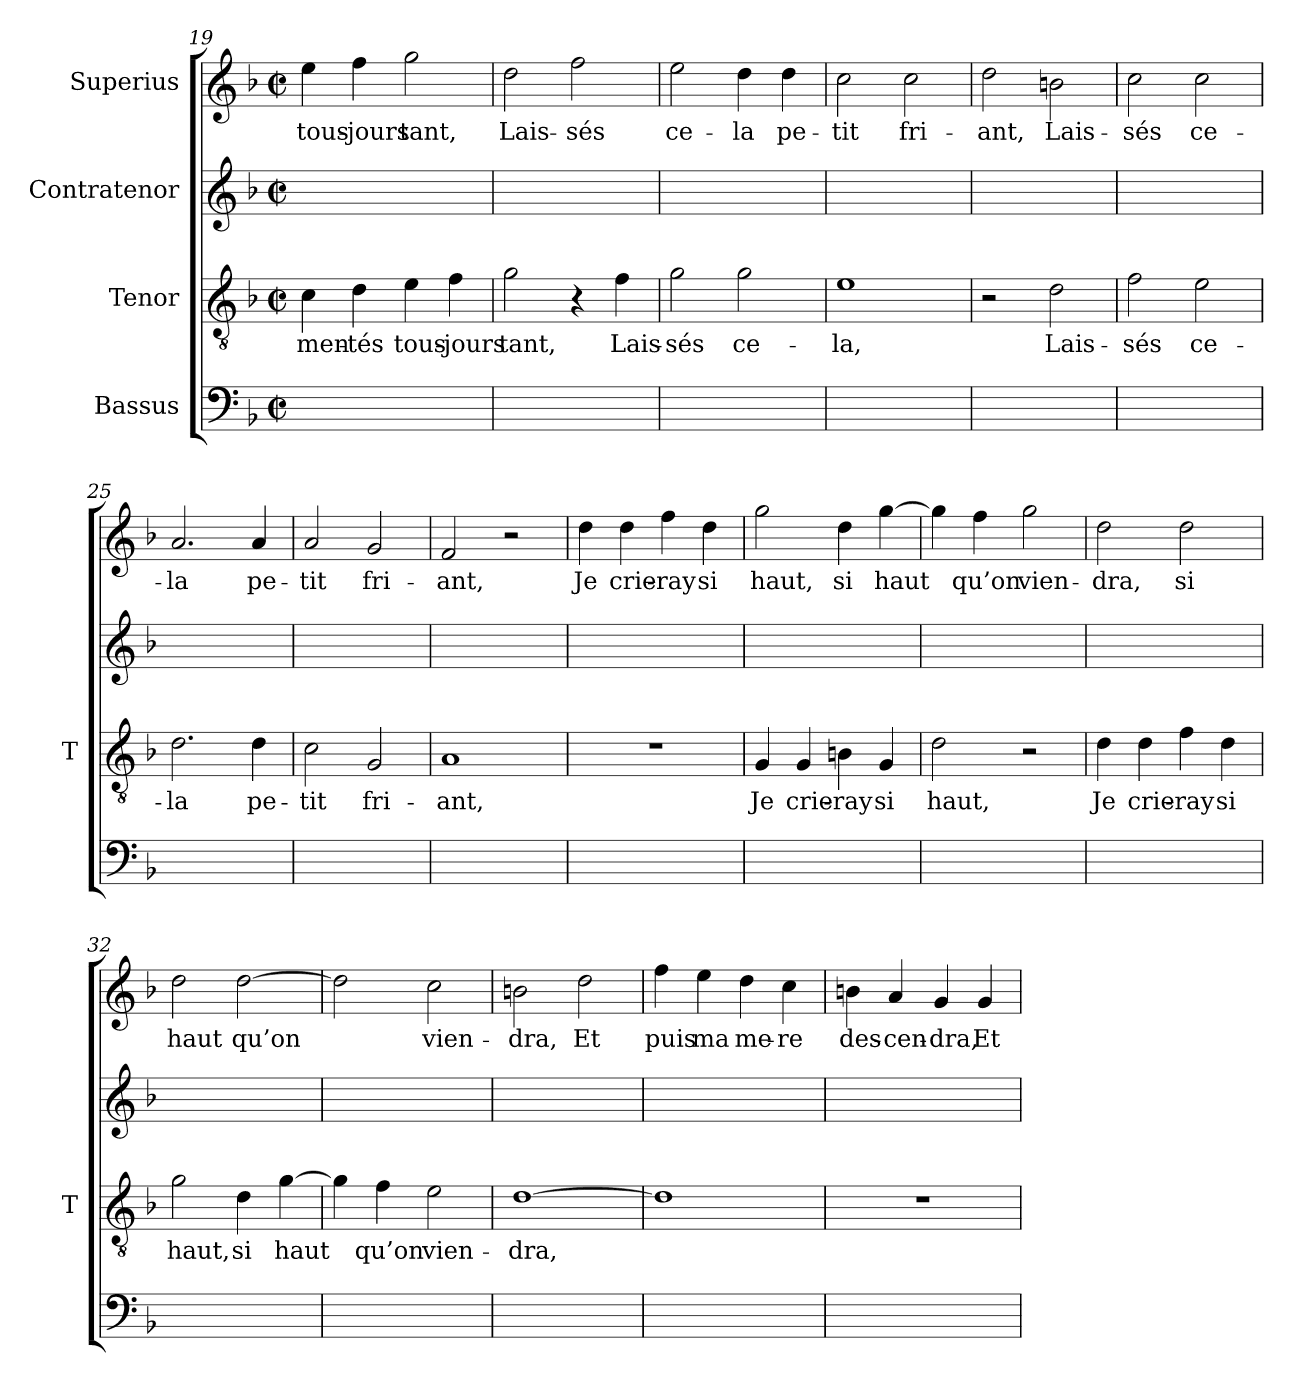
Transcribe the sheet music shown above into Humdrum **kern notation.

**kern	**kern	**text	**kern	**kern	**text
*part4	*part3	*part3	*part2	*part1	*part1
*staff4	*staff3	*staff3	*staff2	*staff1	*staff1
*I"Bassus	*I"Tenor	*	*I"Contratenor	*I"Superius	*
*	*I'T	*	*	*	*
*clefF4	*clefGv2	*	*clefG2	*clefG2	*
*k[b-]	*k[b-]	*	*k[b-]	*k[b-]	*
*F:	*F:	*	*F:	*F:	*
*M2/2	*M2/2	*	*M2/2	*M2/2	*
*met(c|)	*met(c|)	*	*met(c|)	*met(c|)	*
=19	=19	=19	=19	=19	=19
1ryy	4c	men-	1ryy	4ee	tous-
.	4d	-tés	.	4ff	-jours
.	4e	tous-	.	2gg	-tant,
.	4f	-jours	.	.	.
=20	=20	=20	=20	=20	=20
1ryy	2g	-tant,	1ryy	2dd	Lais-
.	4r	.	.	2ff	-sés
.	4f	Lais-	.	.	.
=21	=21	=21	=21	=21	=21
1ryy	2g	-sés	1ryy	2ee	ce-
.	2g	ce-	.	4dd	-la
.	.	.	.	4dd	pe-
=22	=22	=22	=22	=22	=22
1ryy	1e	-la,	1ryy	2cc	-tit
.	.	.	.	2cc	fri-
=23	=23	=23	=23	=23	=23
1ryy	2r	.	1ryy	2dd	-ant,
.	2d	Lais-	.	2b	Lais-
!!LO:PB:g=z
=24	=24	=24	=24	=24	=24
1ryy	2f	-sés	1ryy	2cc	-sés
.	2e	ce-	.	2cc	ce-
=25	=25	=25	=25	=25	=25
1ryy	2.d	-la	1ryy	2.a	-la
.	4d	pe-	.	4a	pe-
=26	=26	=26	=26	=26	=26
1ryy	2c	-tit	1ryy	2a	-tit
.	2G	fri-	.	2g	fri-
=27	=27	=27	=27	=27	=27
1ryy	1A	-ant,	1ryy	2f	-ant,
.	.	.	.	2r	.
=28	=28	=28	=28	=28	=28
1ryy	1r	.	1ryy	4dd	-Je
.	.	.	.	4dd	crie-
.	.	.	.	4ff	-ray
.	.	.	.	4dd	-si
=29	=29	=29	=29	=29	=29
1ryy	4G	-Je	1ryy	2gg	-haut,
.	4G	crie-	.	.	.
.	4B	-ray	.	4dd	-si
.	4G	-si	.	[4gg	-haut
=30	=30	=30	=30	=30	=30
1ryy	2d	-haut,	1ryy	4gg]	.
.	.	.	.	4ff	-qu’on
.	2r	.	.	2gg	vien-
=31	=31	=31	=31	=31	=31
1ryy	4d	-Je	1ryy	2dd	-dra,
.	4d	crie-	.	.	.
.	4f	-ray	.	2dd	-si
.	4d	-si	.	.	.
=32	=32	=32	=32	=32	=32
1ryy	2g	-haut,	1ryy	2dd	-haut
.	4d	-si	.	[2dd	-qu’on
.	[4g	-haut	.	.	.
=33	=33	=33	=33	=33	=33
1ryy	4g]	.	1ryy	2dd]	.
.	4f	-qu’on	.	.	.
.	2e	vien-	.	2cc	vien-
=34	=34	=34	=34	=34	=34
1ryy	[1d	-dra,	1ryy	2b	-dra,
.	.	.	.	2dd	-Et
=35	=35	=35	=35	=35	=35
1ryy	1d]	.	1ryy	4ff	-puis
.	.	.	.	4ee	-ma
.	.	.	.	4dd	me-
.	.	.	.	4cc	-re
=36	=36	=36	=36	=36	=36
1ryy	1r	.	1ryy	4b	des-
.	.	.	.	4a	cen-
.	.	.	.	4g	-dra,
.	.	.	.	4g	-Et
=	=	=	=	=	=
*-	*-	*-	*-	*-	*-
